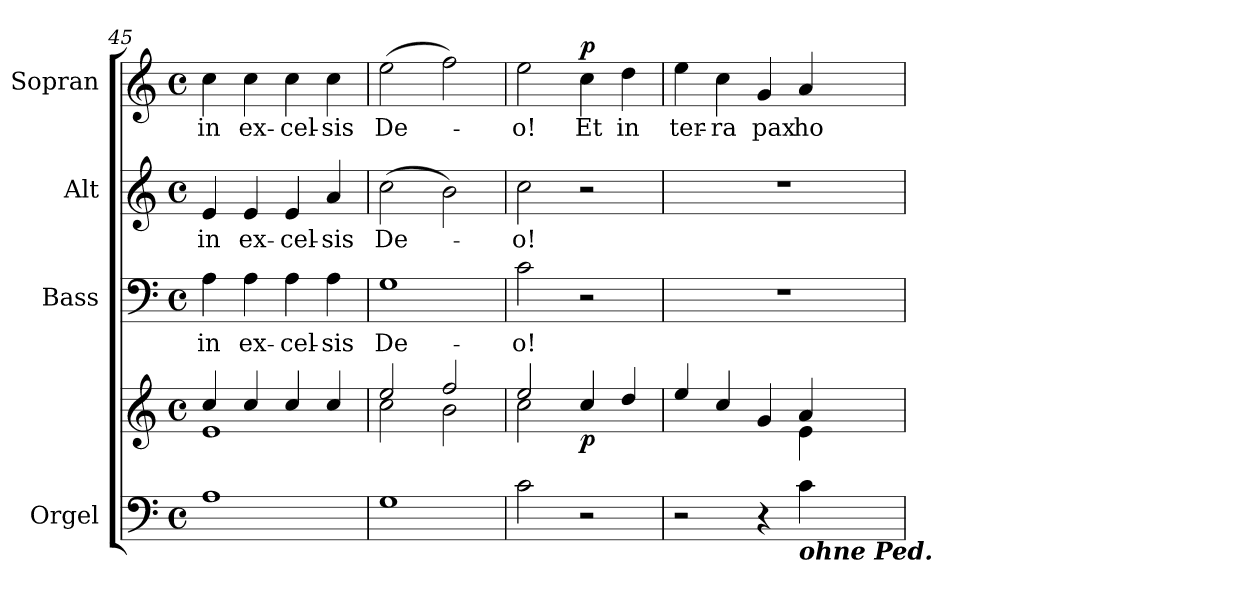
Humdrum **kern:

**kern	**kern	**dynam	**kern	**text	**kern	**text	**kern	**text	**dynam
*part4	*part4	*part4	*part3	*part3	*part2	*part2	*part1	*part1	*part1
*staff5	*staff4	*staff4/5	*staff3	*staff3	*staff2	*staff2	*staff1	*staff1	*staff1
*I"Orgel	*	*	*I"Bass	*	*I"Alt	*	*I"Sopran	*	*
*I'Org.	*	*	*I'B.	*	*I'A.	*	*I'S.	*	*
*clefF4	*clefG2	*	*clefF4	*	*clefG2	*	*clefG2	*	*
*k[]	*k[]	*	*k[]	*	*k[]	*	*k[]	*	*
*C:	*C:	*	*C:	*	*C:	*	*C:	*	*
*M4/4	*M4/4	*	*M4/4	*	*M4/4	*	*M4/4	*	*
*met(c)	*met(c)	*	*met(c)	*	*met(c)	*	*met(c)	*	*
=45	=45	=45	=45	=45	=45	=45	=45	=45	=45
*	*^	*	*	*	*	*	*	*	*
!	!	!	!	!	!LO:LY:b	!	!LO:LY:b	!	!LO:LY:b	!
1A	4cc/	1e	.	4A\	in	4e/	in	4cc\	in	.
!	!	!	!	!	!LO:LY:b	!	!LO:LY:b	!	!LO:LY:b	!
.	4cc/	.	.	4A\	ex-	4e/	ex-	4cc\	ex-	.
!	!	!	!	!	!LO:LY:b	!	!LO:LY:b	!	!LO:LY:b	!
.	4cc/	.	.	4A\	-cel-	4e/	-cel-	4cc\	-cel-	.
!	!	!	!	!	!LO:LY:b	!	!LO:LY:b	!	!LO:LY:b	!
.	4cc/	.	.	4A\	-sis	4a/	-sis	4cc\	-sis	.
=46	=46	=46	=46	=46	=46	=46	=46	=46	=46	=46
!	!	!	!	!	!LO:LY:b	!	!LO:LY:b	!	!LO:LY:b	!
1G	2ee/	2cc\	.	1G	De-	(>2cc\	De-	(>2ee\	De-	.
.	2ff/	2b\	.	.	.	2b\)	.	2ff\)	.	.
=47	=47	=47	=47	=47	=47	=47	=47	=47	=47	=47
!	!	!	!	!	!LO:LY:b	!	!LO:LY:b	!	!LO:LY:b	!
2c\	2ee/	2cc\	.	2c\	-o!	2cc\	-o!	2ee\	-o!	.
!	!	!	!LO:DY:b	!	!	!	!	!	!LO:LY:b	!LO:DY:a
2r	4cc/	2ryy	p	2r	.	2r	.	4cc\	Et	p
!	!	!	!	!	!	!	!	!	!LO:LY:b	!
.	4dd/	.	.	.	.	.	.	4dd\	in	.
=48	=48	=48	=48	=48	=48	=48	=48	=48	=48	=48
!	!	!	!	!	!	!	!	!	!LO:LY:b	!
2r	4ee/	2.ryy	.	1r	.	1r	.	4ee\	ter-	.
!	!	!	!	!	!	!	!	!	!LO:LY:b	!
.	4cc/	.	.	.	.	.	.	4cc\	-ra	.
!	!	!	!	!	!	!	!	!	!LO:LY:b	!
4r	4g/	.	.	.	.	.	.	4g/	pax	.
!LO:TX:b:Bi:t=ohne Ped.	!	!	!	!	!	!	!	!	!	!
!	!	!	!	!	!	!	!	!	!LO:LY:b	!
4c\	4a/	4e\	.	.	.	.	.	4a/	ho-	.
*	*v	*v	*	*	*	*	*	*	*	*
=	=	=	=	=	=	=	=	=	=
*-	*-	*-	*-	*-	*-	*-	*-	*-	*-
